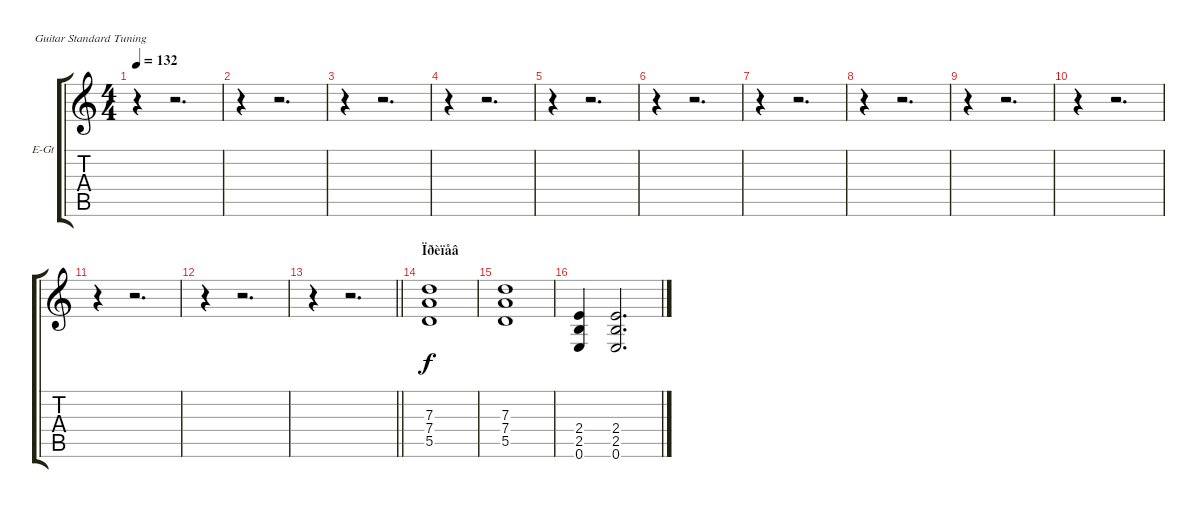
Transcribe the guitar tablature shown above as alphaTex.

\bracketExtendMode groupsimilarinstruments
\firstSystemTrackNameOrientation horizontal
\otherSystemsTrackNameOrientation horizontal
\track ("Äîðîæêà 4" "E-Gt") {instrument distortionguitar}
\staff {score tabs}
\tuning (E4 B3 G3 D3 A2 E2)
\ts (4 4)
\tempo 132
\clef g2
\ks c
r.4{dy f} r.2{d} |
r.4 r.2{d} |
r.4 r.2{d} |
r.4 r.2{d} |
r.4 r.2{d} |
r.4 r.2{d} |
r.4 r.2{d} |
r.4 r.2{d} |
r.4 r.2{d} |
r.4 r.2{d} |
r.4 r.2{d} |
r.4 r.2{d} |
\barLineRight lightlight
r.4 r.2{d} |
\section ("" "Ïðèïåâ")
(7.3 7.4 5.5).1 |
(7.3 7.4 5.5).1 |
(2.4 2.5 0.6).4 (2.4 2.5 0.6).2{d}
